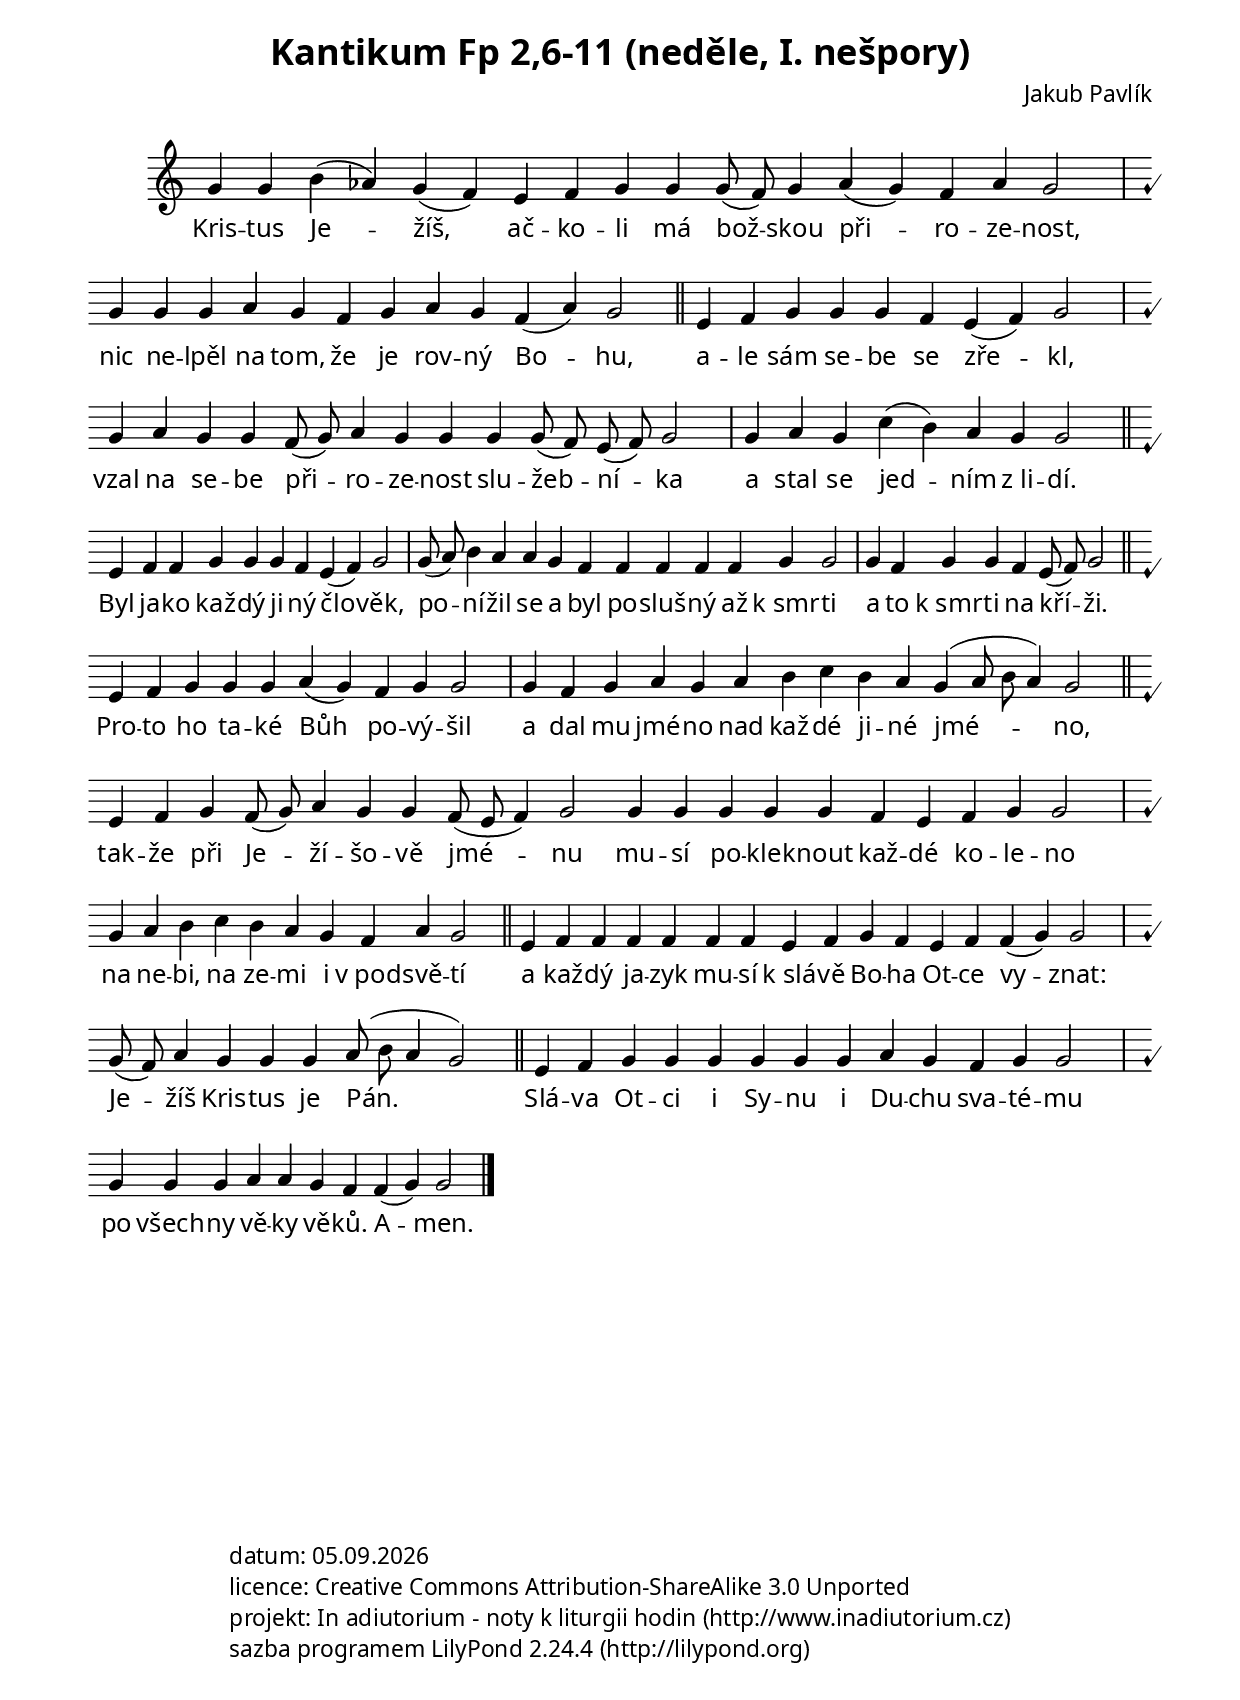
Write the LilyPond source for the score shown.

\version "2.12.3"

\include "spolecne.ly"

\header {
  title = "Kantikum Fp 2,6-11 (neděle, I. nešpory)"
  composer = "Jakub Pavlík"
}

\relative c''  {
  \cadenzaOn

  % nestandartni predznamenani: snizene A (napev je z byzantske oblasti, podle irmosu na 4. hlas...)
  \set Staff.keySignature = #`(((0 . 5) . ,FLAT))
  
  % nepsat predznamenani tempa (neni tempo)
  \override Score.TimeSignature #'stencil = ##f
  
  % Kristus Jezis
  g4 g b( as) g( f) e f g g g8( f) g4 as( g) f as g2 \bar "|"
  g4 g g as g f g as g f( as) g2 \bar "||"
  
  % ale sam sebe
  e4 f g g g f e( f) g2 \bar "|"
  g4 as g g f8( g) as4 g g g g8( f) e( f) g2 \bar "|"
  g4 as g c( b) as g g2 \bar "||"
  
  % Byl jako kazdy
  e4 f f g g g f e( f) g2 \bar "|"
  g8( as) b4 as as g f f f f f g g2 \bar "|"
  g4 f g g f e8( f) g2 \bar "||"
  
  % Proto ho take
  e4 f g g g as( g) f g g2 \bar "|"
  g4 f g as g as b c b as g( as8 b as4) g2 \bar "||"
  
  % takze pri Jezisove
  e4 f g f8( g) as4 g g f8( e f4) g2 g4 g g g g f e f g g2 \bar "|"
  g4 as b c b as g f as g2 \bar "||"
  
  % a kazdy jazyk
  e4 f f f f f f e f g f e f f( g) g2 \bar "|"
  g8( f) as4 g g g as8( b as4 g2) \bar "||"
  
  % Slava Otci
  e4 f g g g g g g as g f g g2 \bar "|"
  g4 g g as as g f f( g) g2 \bar "|."
}
\addlyrics {
  Kris -- tus Je -- žíš, ač -- ko -- li má bož -- skou při -- ro -- ze -- nost,
  nic ne -- lpěl na tom, že je rov -- ný Bo -- hu,
  
  a -- le sám se -- be se zře -- kl,
  vzal na se -- be při -- ro -- ze -- nost slu -- žeb -- ní -- ka
  a stal se jed -- ním z_li -- dí.
  
  Byl ja -- ko kaž -- dý ji -- ný člo -- věk,
  po -- ní -- žil se a byl po -- sluš -- ný až k_smr -- ti
  a to k_smr -- ti na kří -- ži.
  
  Pro -- to ho ta -- ké Bůh po -- vý -- šil
  a dal mu jmé -- no nad kaž -- dé ji -- né jmé -- no,
  
  tak -- že při Je -- ží -- šo -- vě jmé -- nu mu -- sí po -- klek -- nout kaž -- dé ko -- le -- no
  na ne -- bi, na ze -- mi i v_pod -- svě -- tí
  
  a kaž -- dý ja -- zyk mu -- sí k_slá -- vě Bo -- ha Ot -- ce vy -- znat:
  Je -- žíš Kris -- tus je Pán.
  
  Slá -- va Ot -- ci i Sy -- nu i Du -- chu sva -- té -- mu
  po všech -- ny vě -- ky vě -- ků. A -- men.
}